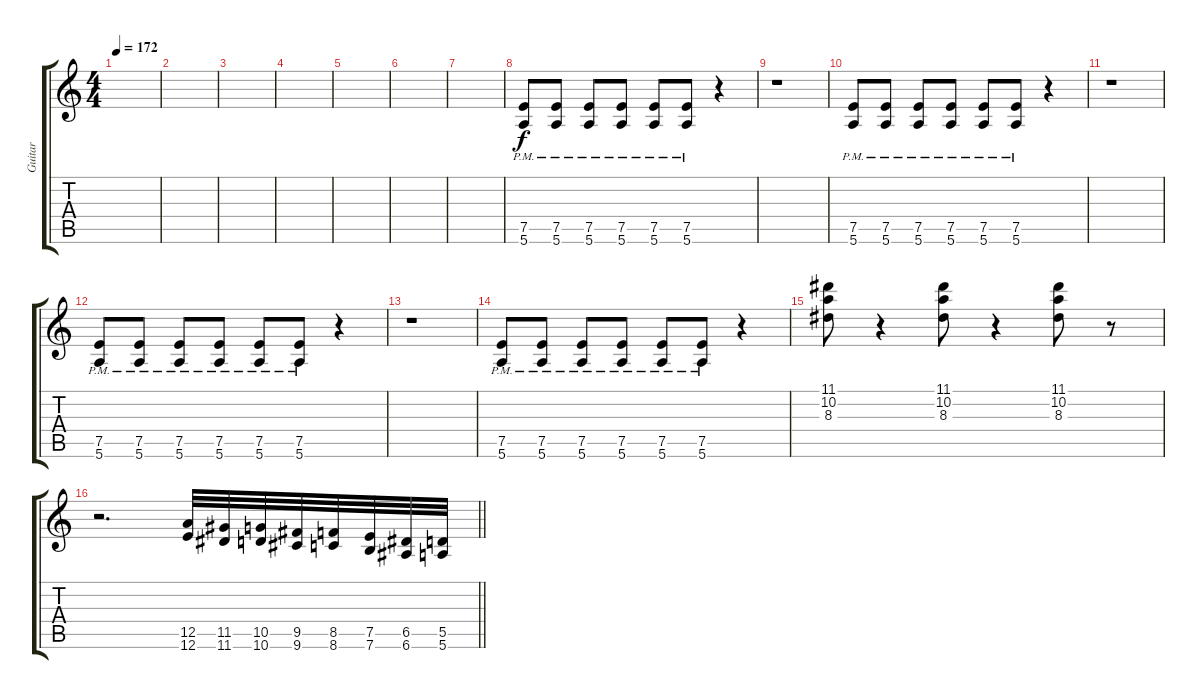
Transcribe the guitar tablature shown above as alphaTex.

\track ("Guitar" "Guitar") {instrument distortionguitar}
\staff {score tabs}
\tuning (E4 B3 G3 D3 A2 E2) {hide}
\ts (4 4)
\tempo 172
\clef g2
\ks aminor
|
|
|
|
|
|
|
(7.5{pm} 5.6{pm}).8{volume 10 instrument distortionguitar} (7.5{pm} 5.6{pm}).8 (7.5{pm} 5.6{pm}).8 (7.5{pm} 5.6{pm}).8 (7.5{pm} 5.6{pm}).8 (7.5{pm} 5.6{pm}).8 r.4 |
r.1 |
(7.5{pm} 5.6{pm}).8 (7.5{pm} 5.6{pm}).8 (7.5{pm} 5.6{pm}).8 (7.5{pm} 5.6{pm}).8 (7.5{pm} 5.6{pm}).8 (7.5{pm} 5.6{pm}).8 r.4 |
r.1 |
(7.5{pm} 5.6{pm}).8 (7.5{pm} 5.6{pm}).8 (7.5{pm} 5.6{pm}).8 (7.5{pm} 5.6{pm}).8 (7.5{pm} 5.6{pm}).8 (7.5{pm} 5.6{pm}).8 r.4 |
r.1 |
(7.5{pm} 5.6{pm}).8 (7.5{pm} 5.6{pm}).8 (7.5{pm} 5.6{pm}).8 (7.5{pm} 5.6{pm}).8 (7.5{pm} 5.6{pm}).8 (7.5{pm} 5.6{pm}).8 r.4 |
(11.1 10.2 8.3).8 r.4 (11.1 10.2 8.3).8 r.4 (11.1 10.2 8.3).8 r.8 |
\barLineRight lightlight
r.2{d} (12.5 12.6).32{instrument guitarfretnoise} (11.5 11.6).32 (10.5 10.6).32 (9.5 9.6).32 (8.5 8.6).32 (7.5 7.6).32 (6.5 6.6).32 (5.5 5.6).32
